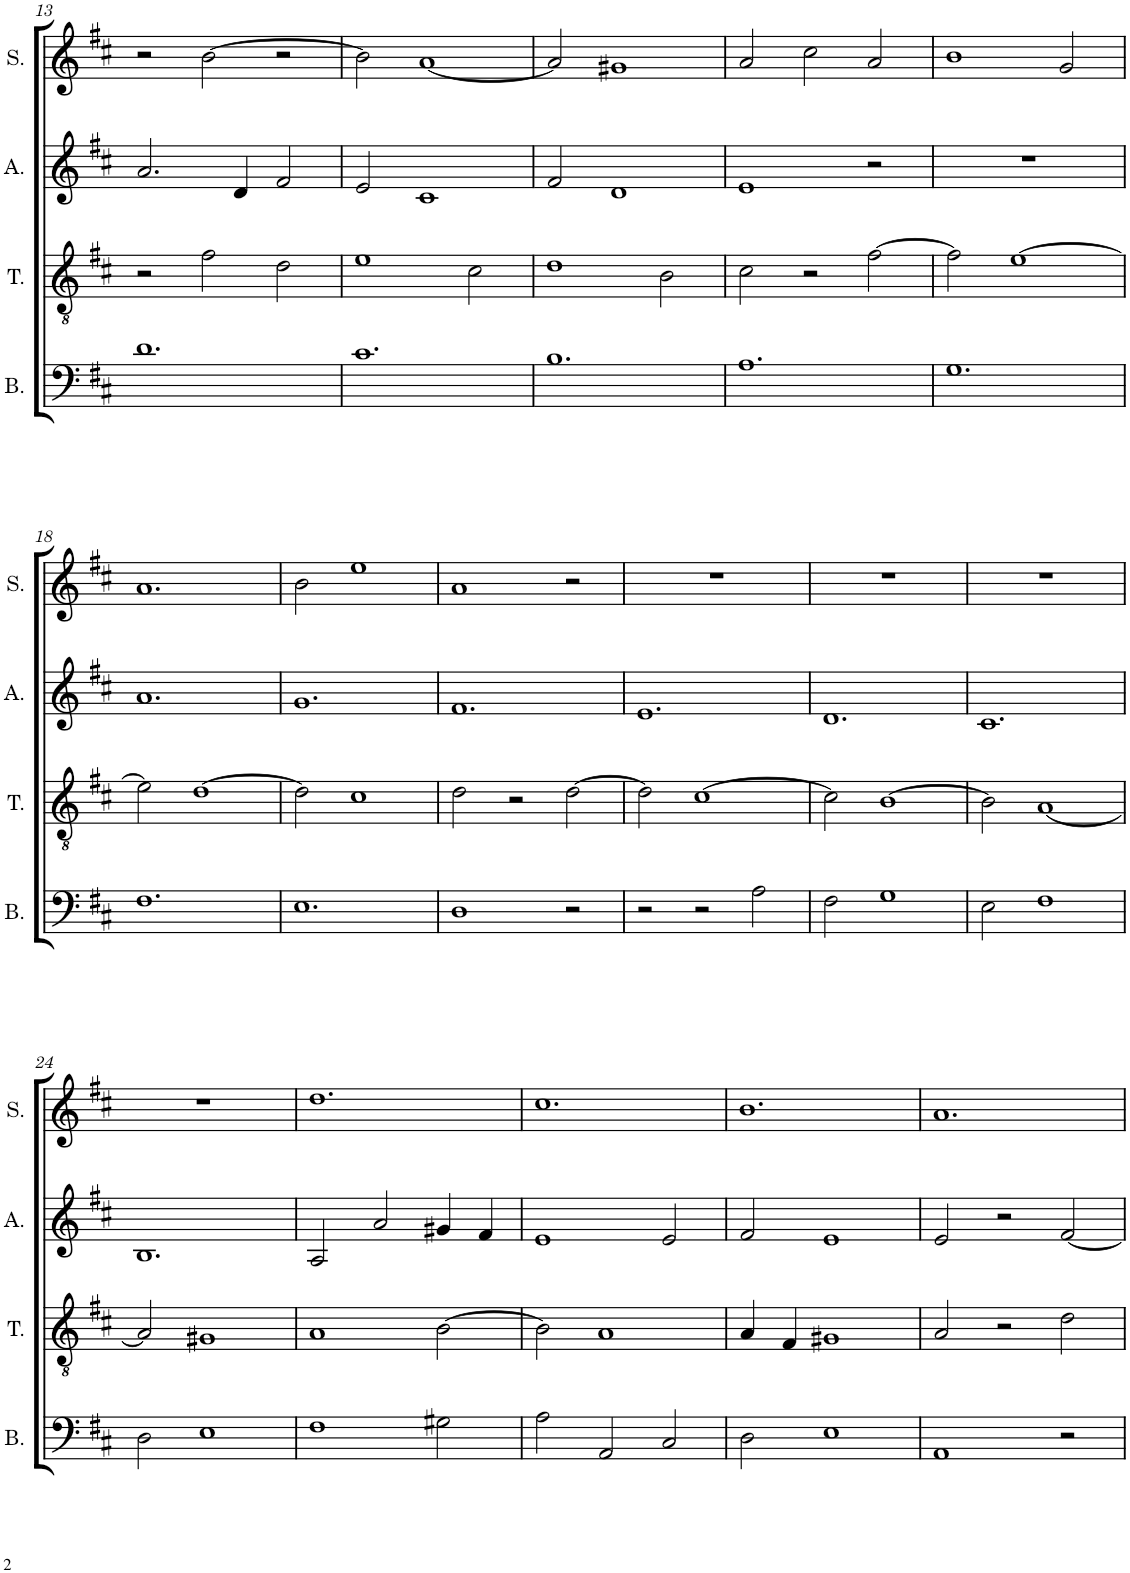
**kern	**kern	**kern	**kern
*part4	*part3	*part2	*part1
*staff4	*staff3	*staff2	*staff1
*I"Basse	*I"Ténor	*I"Alto	*I"Soprano
*I'B.	*I'T.	*I'A.	*I'S.
!!LO:PB:g=z
*clefF4	*clefGv2	*clefG2	*clefG2
*k[f#c#]	*k[f#c#]	*k[f#c#]	*k[f#c#]
*M3/2	*M3/2	*M3/2	*M3/2
=13	=13	=13	=13
1.d	2r	2.a/	2r
.	2f#\	.	[2b\
.	.	4d/	.
.	2d\	2f#/	2r
=14	=14	=14	=14
1.c#	1e	2e/	2b\]
.	.	1c#	[1a
.	2c#\	.	.
=15	=15	=15	=15
1.B	1d	2f#/	2a/]
.	.	1d	1g#X
.	2B\	.	.
=16	=16	=16	=16
1.A	2c#\	1e	2a/
.	2r	.	2cc#\
.	[2f#\	2r	2a/
=17	=17	=17	=17
1.G	2f#\]	1.r	1b
.	[1e	.	.
.	.	.	2g/
!!LO:LB:g=z
=18	=18	=18	=18
1.F#	2e\]	1.a	1.a
.	[1d	.	.
=19	=19	=19	=19
1.E	2d\]	1.g	2b\
.	1c#	.	1ee
=20	=20	=20	=20
1D	2d\	1.f#	1a
.	2r	.	.
2r	[2d\	.	2r
=21	=21	=21	=21
2r	2d\]	1.e	1.r
2r	[1c#	.	.
2A\	.	.	.
=22	=22	=22	=22
2F#\	2c#\]	1.d	1.r
1G	[1B	.	.
=23	=23	=23	=23
2E\	2B\]	1.c#	1.r
1F#	[1A	.	.
!!LO:LB:g=z
=24	=24	=24	=24
2D\	2A/]	1.B	1.r
1E	1G#X	.	.
=25	=25	=25	=25
1F#	1A	2A/	1.dd
.	.	2a/	.
2G#X\	[2B\	4g#X/	.
.	.	4f#/	.
=26	=26	=26	=26
2A\	2B\]	1e	1.cc#
2AA/	1A	.	.
2C#/	.	2e/	.
=27	=27	=27	=27
2D\	4A/	2f#/	1.b
.	4F#/	.	.
1E	1G#X	1e	.
=28	=28	=28	=28
1AA	2A/	2e/	1.a
.	2r	2r	.
2r	2d\	[2f#/	.
=	=	=	=
*-	*-	*-	*-
